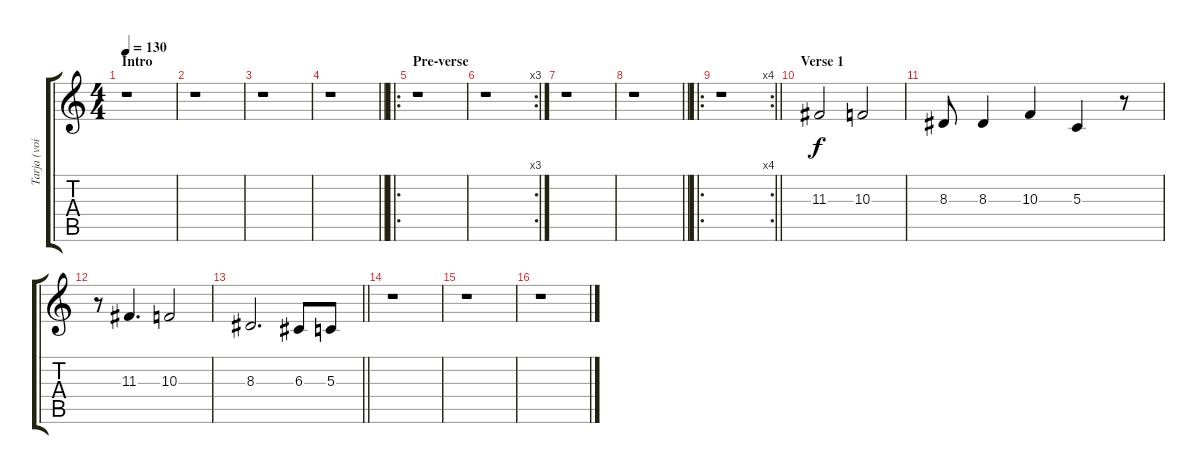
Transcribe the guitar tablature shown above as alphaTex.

\track ("Tarja (voice 1)" "Tarja (voi") {instrument trumpet}
\staff {score tabs}
\tuning (E4 B3 G3 D3 A2 E2) {hide}
\ts (4 4)
\section ("" "Intro")
\tempo 130
\clef g2
\ks c
r.1{dy f instrument trumpet} |
r.1 |
r.1 |
\barLineRight lightlight
r.1 |
\ro
\section ("" "Pre-verse")
r.1 |
\rc 3
r.1 |
r.1 |
\barLineRight lightlight
r.1 |
\ro
\rc 4
\barLineRight lightlight
r.1 |
\section ("" "Verse 1")
11.3.2 10.3.2 |
8.3.8 8.3.4 10.3.4 5.3.4 r.8 |
r.8 11.3.4{d} 10.3.2 |
\barLineRight lightlight
8.3.2{d} 6.3.8 5.3.8 |
r.1 |
r.1 |
r.1
